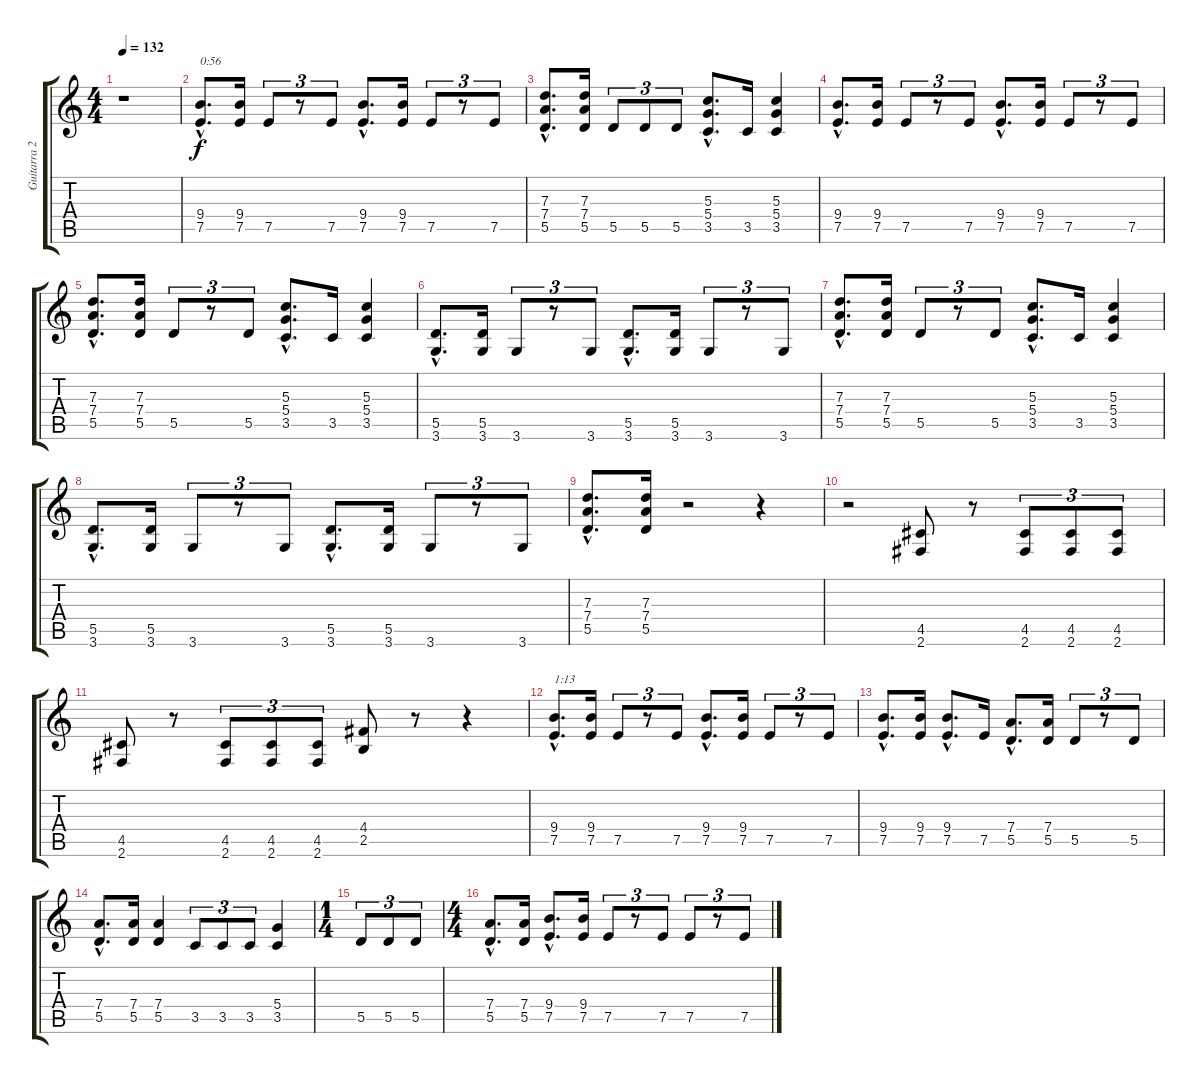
\track ("Guitarra 2" "Guitarra 2") {instrument distortionguitar}
\staff {score tabs}
\tuning (E4 B3 G3 D3 A2 E2) {hide}
\ts (4 4)
\tempo 132
\clef g2
\ks c
r.1{dy f} |
(9.4{hac} 7.5{hac}).8{d txt "0:56"} (9.4 7.5).16 7.5.8{tu (3 2)} r.8{tu (3 2)} 7.5.8{tu (3 2)} (9.4{hac} 7.5{hac}).8{d} (9.4 7.5).16 7.5.8{tu (3 2)} r.8{tu (3 2)} 7.5.8{tu (3 2)} |
(7.3{hac} 7.4{hac} 5.5{hac}).8{d} (7.3 7.4 5.5).16 5.5.8{tu (3 2)} 5.5.8{tu (3 2)} 5.5.8{tu (3 2)} (5.3{hac} 5.4{hac} 3.5{hac}).8{d} 3.5.16 (5.3 5.4 3.5).4 |
(9.4{hac} 7.5{hac}).8{d} (9.4 7.5).16 7.5.8{tu (3 2)} r.8{tu (3 2)} 7.5.8{tu (3 2)} (9.4{hac} 7.5{hac}).8{d} (9.4 7.5).16 7.5.8{tu (3 2)} r.8{tu (3 2)} 7.5.8{tu (3 2)} |
(7.3{hac} 7.4{hac} 5.5{hac}).8{d} (7.3 7.4 5.5).16 5.5.8{tu (3 2)} r.8{tu (3 2)} 5.5.8{tu (3 2)} (5.3{hac} 5.4{hac} 3.5{hac}).8{d} 3.5.16 (5.3 5.4 3.5).4 |
(5.5{hac} 3.6{hac}).8{d} (5.5 3.6).16 3.6.8{tu (3 2)} r.8{tu (3 2)} 3.6.8{tu (3 2)} (5.5{hac} 3.6{hac}).8{d} (5.5 3.6).16 3.6.8{tu (3 2)} r.8{tu (3 2)} 3.6.8{tu (3 2)} |
(7.3{hac} 7.4{hac} 5.5{hac}).8{d} (7.3 7.4 5.5).16 5.5.8{tu (3 2)} r.8{tu (3 2)} 5.5.8{tu (3 2)} (5.3{hac} 5.4{hac} 3.5{hac}).8{d} 3.5.16 (5.3 5.4 3.5).4 |
(5.5{hac} 3.6{hac}).8{d} (5.5 3.6).16 3.6.8{tu (3 2)} r.8{tu (3 2)} 3.6.8{tu (3 2)} (5.5{hac} 3.6{hac}).8{d} (5.5 3.6).16 3.6.8{tu (3 2)} r.8{tu (3 2)} 3.6.8{tu (3 2)} |
(7.3{hac} 7.4{hac} 5.5{hac}).8{d} (7.3 7.4 5.5).16 r.2 r.4 |
r.2 (4.5 2.6).8 r.8 (4.5 2.6).8{tu (3 2)} (4.5 2.6).8{tu (3 2)} (4.5 2.6).8{tu (3 2)} |
(4.5 2.6).8 r.8 (4.5 2.6).8{tu (3 2)} (4.5 2.6).8{tu (3 2)} (4.5 2.6).8{tu (3 2)} (4.4 2.5).8 r.8 r.4 |
(9.4{hac} 7.5{hac}).8{d txt "1:13"} (9.4 7.5).16 7.5.8{tu (3 2)} r.8{tu (3 2)} 7.5.8{tu (3 2)} (9.4{hac} 7.5{hac}).8{d} (9.4 7.5).16 7.5.8{tu (3 2)} r.8{tu (3 2)} 7.5.8{tu (3 2)} |
(9.4{hac} 7.5{hac}).8{d} (9.4 7.5).16 (9.4{hac} 7.5{hac}).8{d} 7.5.16 (7.4{hac} 5.5{hac}).8{d} (7.4 5.5).16 5.5.8{tu (3 2)} r.8{tu (3 2)} 5.5.8{tu (3 2)} |
(7.4{hac} 5.5{hac}).8{d} (7.4 5.5).16 (7.4 5.5).4 3.5.8{tu (3 2)} 3.5.8{tu (3 2)} 3.5.8{tu (3 2)} (5.4 3.5).4 |
\ts (1 4)
5.5.8{tu (3 2)} 5.5.8{tu (3 2)} 5.5.8{tu (3 2)} |
\ts (4 4)
(7.4{hac} 5.5{hac}).8{d} (7.4 5.5).16 (9.4{hac} 7.5{hac}).8{d} (9.4 7.5).16 7.5.8{tu (3 2)} r.8{tu (3 2)} 7.5.8{tu (3 2)} 7.5.8{tu (3 2)} r.8{tu (3 2)} 7.5.8{tu (3 2)}
